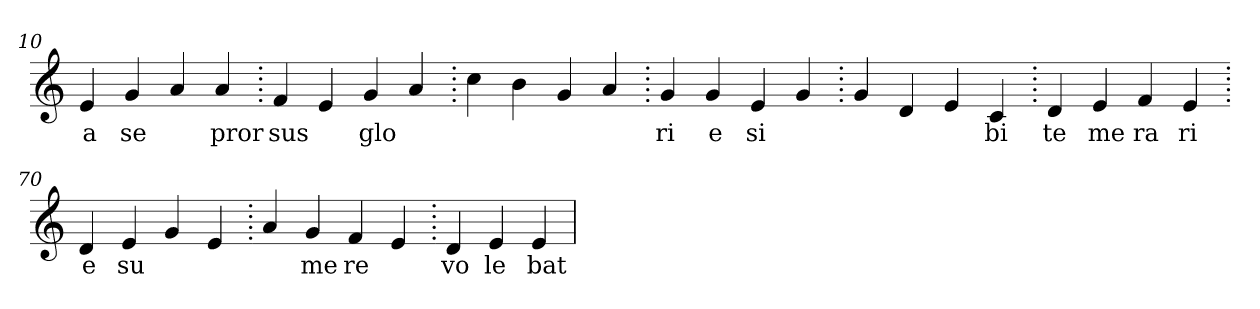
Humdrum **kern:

**kern	**text
*part1	*part1
*staff1	*staff1
*clefG2	*
=10.	=10.
4e	a
4g	se
4a	.
4a	pror
=20.	=20.
4f	sus
4e	.
4g	glo
4a	.
=30.	=30.
4cc	.
4b	.
4g	.
4a	.
=40.	=40.
4g	ri
4g	e
4e	si
4g	.
=50.	=50.
4g	.
4d	.
4e	.
4c	bi
=60.	=60.
4d	te
4e	me
4f	ra
4e	ri
=70.	=70.
4d	e
4e	su
4g	.
4e	.
=80.	=80.
4a	.
4g	me
4f	re
4e	.
=90.	=90.
4d	vo
4e	le
4e	bat
=	=
*-	*-
